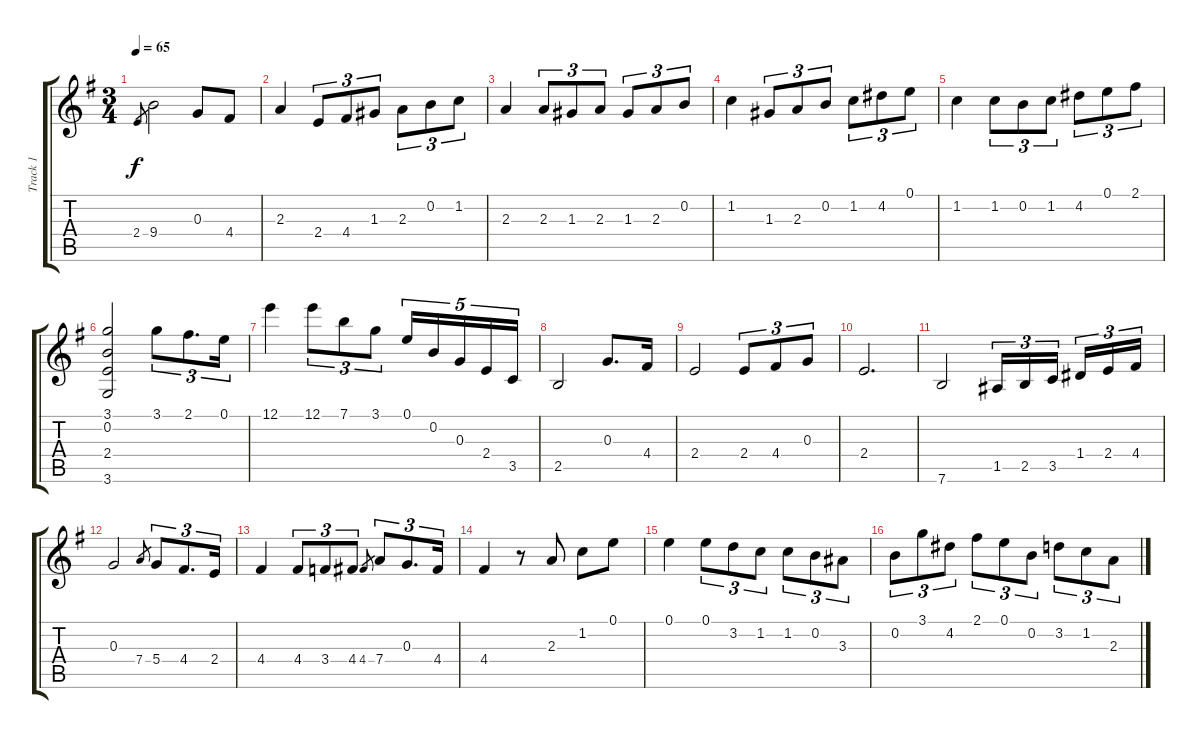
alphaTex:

\track ("Track 1" "Track 1") {instrument acousticguitarsteel}
\staff {score tabs}
\tuning (E4 B3 G3 D3 A2 E2) {hide}
\ts (3 4)
\tempo 65
\clef g2
\ks eminor
2.4.8{gr dy f} 9.4.2 0.3.8 4.4.8 |
2.3.4 2.4.8{tu (3 2)} 4.4.8{tu (3 2)} 1.3.8{tu (3 2)} 2.3.8{tu (3 2)} 0.2.8{tu (3 2)} 1.2.8{tu (3 2)} |
2.3.4 2.3.8{tu (3 2)} 1.3.8{tu (3 2)} 2.3.8{tu (3 2)} 1.3.8{tu (3 2)} 2.3.8{tu (3 2)} 0.2.8{tu (3 2)} |
1.2.4 1.3.8{tu (3 2)} 2.3.8{tu (3 2)} 0.2.8{tu (3 2)} 1.2.8{tu (3 2)} 4.2.8{tu (3 2)} 0.1.8{tu (3 2)} |
1.2.4 1.2.8{tu (3 2)} 0.2.8{tu (3 2)} 1.2.8{tu (3 2)} 4.2.8{tu (3 2)} 0.1.8{tu (3 2)} 2.1.8{tu (3 2)} |
(3.1 0.2 2.4 3.6).2 3.1.8{tu (3 2)} 2.1.8{d tu (3 2)} 0.1.16{tu (3 2)} |
12.1.4 12.1.8{tu (3 2)} 7.1.8{tu (3 2)} 3.1.8{tu (3 2)} 0.1.16{tu (5 4)} 0.2.16{tu (5 4)} 0.3.16{tu (5 4)} 2.4.16{tu (5 4)} 3.5.16{tu (5 4)} |
2.5.2 0.3.8{d} 4.4.16 |
2.4.2 2.4.8{tu (3 2)} 4.4.8{tu (3 2)} 0.3.8{tu (3 2)} |
2.4.2{d} |
7.6.2 1.5.16{tu (3 2)} 2.5.16{tu (3 2)} 3.5.16{tu (3 2) beam splitsecondary} 1.4.16{tu (3 2)} 2.4.16{tu (3 2)} 4.4.16{tu (3 2)} |
0.3.2 7.4.8{gr} 5.4.8{tu (3 2)} 4.4.8{d tu (3 2)} 2.4.16{tu (3 2)} |
4.4.4 4.4.8{tu (3 2)} 3.4.8{tu (3 2)} 4.4.8{tu (3 2)} 4.4.8{gr} 7.4.8{tu (3 2)} 0.3.8{d tu (3 2)} 4.4.16{tu (3 2)} |
4.4.4 r.8 2.3.8 1.2.8 0.1.8 |
0.1.4 0.1.8{tu (3 2)} 3.2.8{tu (3 2)} 1.2.8{tu (3 2)} 1.2.8{tu (3 2)} 0.2.8{tu (3 2)} 3.3.8{tu (3 2)} |
0.2.8{tu (3 2)} 3.1.8{tu (3 2)} 4.2.8{tu (3 2)} 2.1.8{tu (3 2)} 0.1.8{tu (3 2)} 0.2.8{tu (3 2)} 3.2.8{tu (3 2)} 1.2.8{tu (3 2)} 2.3.8{tu (3 2)}
